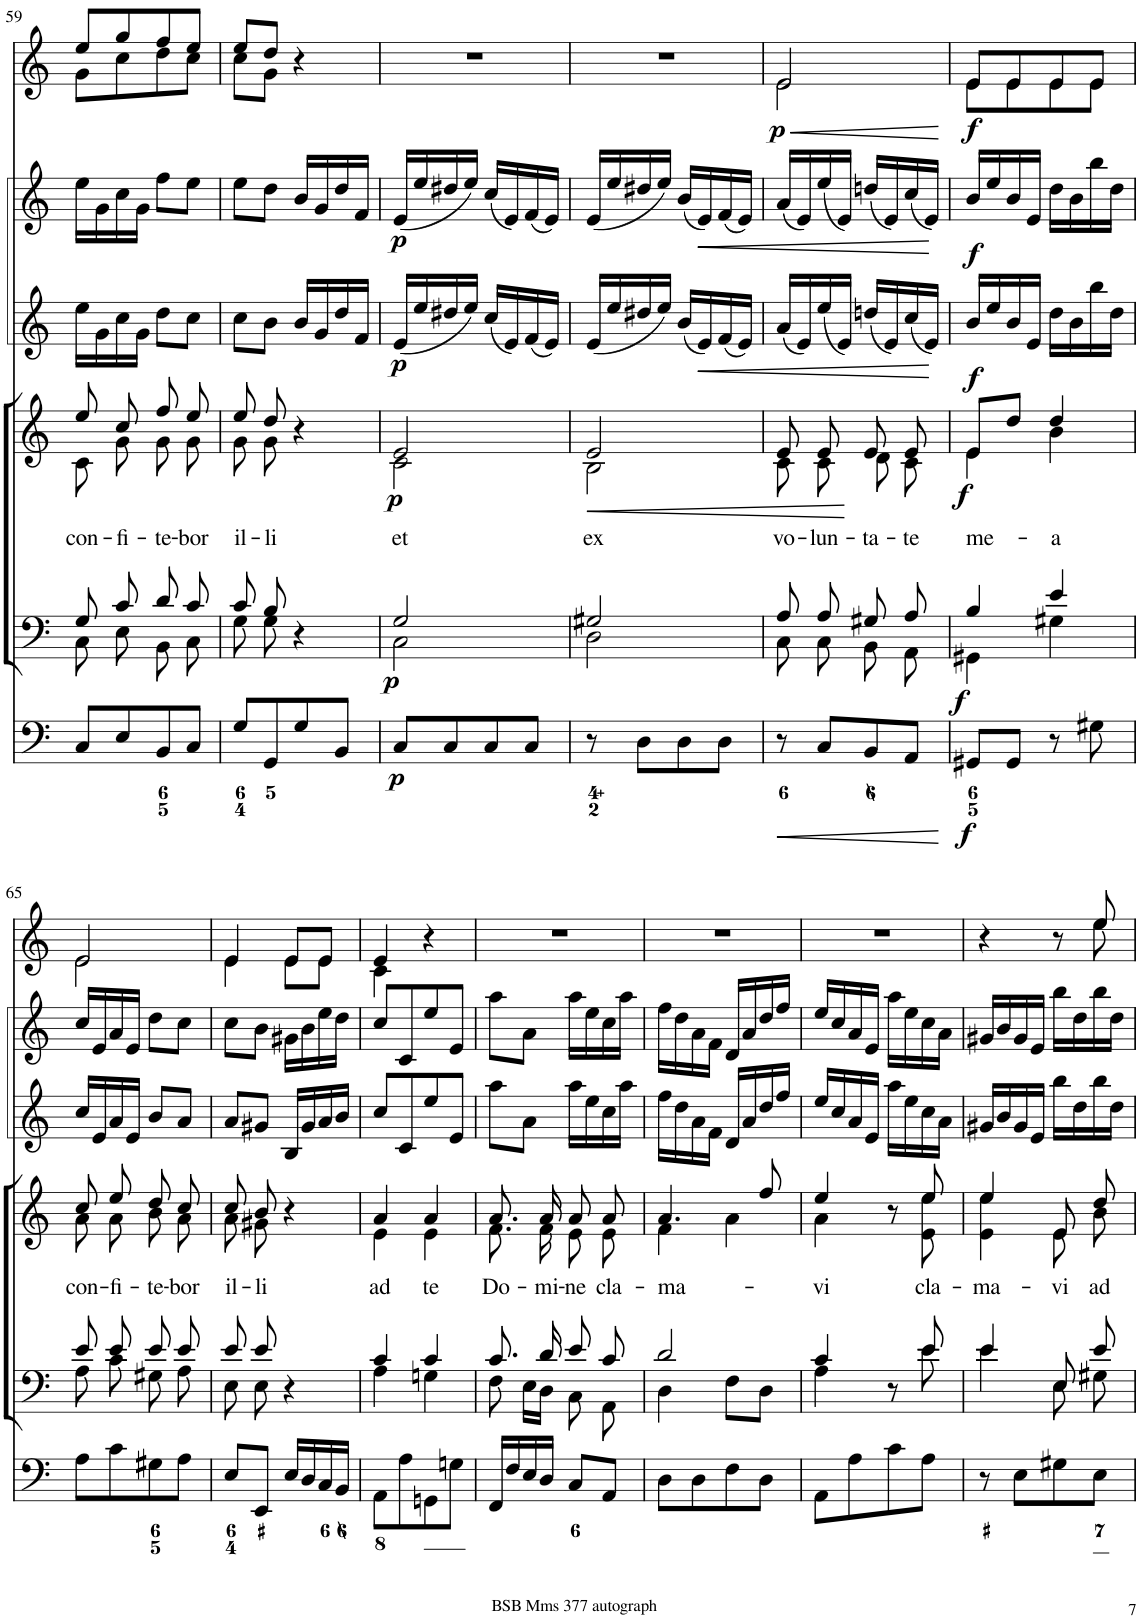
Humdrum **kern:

**kern	**dynam	**kern	**dynam	**kern	**text	**dynam	**kern	**dynam	**kern	**dynam	**kern	**dynam
*part6	*part6	*part5	*part5	*part4	*part4	*part4	*part3	*part3	*part2	*part2	*part1	*part1
*staff6	*staff6	*staff5	*staff5	*staff4	*staff4	*staff4	*staff3	*staff3	*staff2	*staff2	*staff1	*staff1
*I"Organ	*	*I"Voice	*	*I"Voice	*	*	*I"Violin	*	*I"Violini	*	*I"Clarini in C	*
*	*	*	*	*	*	*	*I'Vln	*	*I'Vln	*	*	*
!!LO:PB:g=z
*clefF4	*	*clefF4	*	*clefG2	*	*	*clefG2	*	*clefG2	*	*clefG2	*
*k[]	*	*k[]	*	*k[]	*	*	*k[]	*	*k[]	*	*k[]	*
*M2/4	*	*M2/4	*	*M2/4	*	*	*M2/4	*	*M2/4	*	*M2/4	*
=59	=59	=59	=59	=59	=59	=59	=59	=59	=59	=59	=59	=59
*	*	*^	*	*	*	*	*	*	*	*	*	*
!	!	!	!	!	!	!LO:LY:b	!	!	!	!	!	!	!
*	*	*	*	*	*^	*	*	*	*	*	*	*^	*
8C/L	.	8G/	8C\	.	8ee/	8c\	con-	.	16ee\LL	.	16ee\LL	.	8ee/L	8g\L	.
.	.	.	.	.	.	.	.	.	16g\	.	16g\	.	.	.	.
!	!	!	!	!	!	!	!LO:LY:b	!	!	!	!	!	!	!	!
8E/	.	8c/	8E\	.	8cc/	8g\	-fi-	.	16cc\	.	16cc\	.	8gg/	8cc\	.
.	.	.	.	.	.	.	.	.	16g\JJ	.	16g\JJ	.	.	.	.
!	!	!	!	!	!	!	!LO:LY:b	!	!	!	!	!	!	!	!
8BB/	.	8d/	8BB\	.	8ff/	8g\	-te-	.	8dd\L	.	8ff\L	.	8ff/	8dd\	.
!	!	!	!	!	!	!	!LO:LY:b	!	!	!	!	!	!	!	!
8C/J	.	8c/	8C\	.	8ee/	8g\	-bor	.	8cc\J	.	8ee\J	.	8ee/J	8cc\J	.
=60	=60	=60	=60	=60	=60	=60	=60	=60	=60	=60	=60	=60	=60	=60	=60
!	!	!	!	!	!	!	!LO:LY:b	!	!	!	!	!	!	!	!
8G/L	.	8c/	8G\	.	8ee/	8g\	il-	.	8cc\L	.	8ee\L	.	8ee/L	8cc\L	.
!	!	!	!	!	!	!	!LO:LY:b	!	!	!	!	!	!	!	!
8GG/	.	8B/	8G\	.	8dd/	8g\	-li	.	8b\J	.	8dd\J	.	8dd/J	8g\J	.
8G/	.	4r	4ryy	.	4r	4ryy	.	.	16b/LL	.	16b/LL	.	4r	4ryy	.
.	.	.	.	.	.	.	.	.	16g/	.	16g/	.	.	.	.
8BB/J	.	.	.	.	.	.	.	.	16dd/	.	16dd/	.	.	.	.
.	.	.	.	.	.	.	.	.	16f/JJ	.	16f/JJ	.	.	.	.
*	*	*	*	*	*	*	*	*	*	*	*	*	*v	*v	*
=61	=61	=61	=61	=61	=61	=61	=61	=61	=61	=61	=61	=61	=61	=61
!	!LO:DY:b	!	!	!LO:DY:b	!	!	!LO:LY:b	!LO:DY:b	!	!LO:DY:b	!	!LO:DY:b	!	!
8C/L	p	2G/	2C\	p	2e/	2c\	et	p	(16e/LL	p	(16e/LL	p	2r	.
.	.	.	.	.	.	.	.	.	16ee/	.	16ee/	.	.	.
8C/	.	.	.	.	.	.	.	.	16dd#X/	.	16dd#X/	.	.	.
.	.	.	.	.	.	.	.	.	16ee/JJ)	.	16ee/JJ)	.	.	.
8C/	.	.	.	.	.	.	.	.	(16cc/LL	.	(16cc/LL	.	.	.
.	.	.	.	.	.	.	.	.	16e/)	.	16e/)	.	.	.
8C/J	.	.	.	.	.	.	.	.	(16f/	.	(16f/	.	.	.
.	.	.	.	.	.	.	.	.	16e/JJ)	.	16e/JJ)	.	.	.
=62	=62	=62	=62	=62	=62	=62	=62	=62	=62	=62	=62	=62	=62	=62
!	!	!	!	!	!	!	!LO:LY:b	!LO:HP:b	!	!	!	!	!	!
8r	.	2G#X/	2D\	.	2e/	2B\	ex	<	(16e/LL	.	(16e/LL	.	2r	.
.	.	.	.	.	.	.	.	.	16ee/	.	16ee/	.	.	.
8D\L	.	.	.	.	.	.	.	.	16dd#X/	.	16dd#X/	.	.	.
.	.	.	.	.	.	.	.	.	16ee/JJ)	.	16ee/JJ)	.	.	.
8D\	.	.	.	.	.	.	.	.	(16b/LL	.	(16b/LL	.	.	.
!	!	!	!	!	!	!	!	!	!	!LO:HP:b	!	!LO:HP:b	!	!
.	.	.	.	.	.	.	.	.	16e/)	<	16e/)	<	.	.
8D\J	.	.	.	.	.	.	.	.	(16f/	.	(16f/	.	.	.
.	.	.	.	.	.	.	.	.	16e/JJ)	.	16e/JJ)	.	.	.
*	*	*v	*v	*	*	*	*	*	*	*	*	*	*	*
*	*	*	*	*v	*v	*	*	*	*	*	*	*	*
.	.	.	.	.	.	[	.	[	.	[	.	.
=63	=63	=63	=63	=63	=63	=63	=63	=63	=63	=63	=63	=63
!	!LO:HP:b	!	!	!	!LO:LY:b	!	!	!	!	!	!	!LO:HP:b
*	*	*^	*	*^	*	*	*	*	*	*	*^	*
!	!	!	!	!	!	!	!	!	!	!	!	!	!	!	!LO:DY:n=1:b
8r	<	8A/	8C\	.	8e/	8c\	vo-	.	(16a/LL	.	(16a/LL	.	2e/	2e\	< p
.	.	.	.	.	.	.	.	.	16e/)	.	16e/)	.	.	.	.
!	!	!	!	!	!	!	!LO:LY:b	!	!	!	!	!	!	!	!
8C/L	.	8A/	8C\	.	8e/	8c\	-lun-	.	(16ee/	.	(16ee/	.	.	.	.
.	.	.	.	.	.	.	.	.	16e/JJ)	.	16e/JJ)	.	.	.	.
!	!	!	!	!	!	!	!LO:LY:b	!	!	!	!	!	!	!	!
8BB/	.	8G#X/	8BB\	.	8e/	8d\	-ta-	.	(16ddn/LL	.	(16ddn/LL	.	.	.	.
.	.	.	.	.	.	.	.	.	16e/)	.	16e/)	.	.	.	.
!	!	!	!	!	!	!	!LO:LY:b	!	!	!	!	!	!	!	!
8AA/J	.	8A/	8AA\	.	8e/	8c\	-te	.	(16cc/	.	(16cc/	.	.	.	.
.	.	.	.	.	.	.	.	.	16e/JJ)	.	16e/JJ)	.	.	.	.
*	*	*v	*v	*	*	*	*	*	*	*	*	*	*v	*v	*
*	*	*	*	*v	*v	*	*	*	*	*	*	*	*
.	[	.	.	.	.	.	.	.	.	.	.	[
=64	=64	=64	=64	=64	=64	=64	=64	=64	=64	=64	=64	=64
*	*	*^	*	*	*	*	*	*	*	*	*	*
!	!LO:DY:b	!	!	!LO:DY:b	!	!LO:LY:b	!LO:DY:b	!	!LO:DY:b	!	!LO:DY:b	!	!LO:DY:b
*	*	*	*	*	*^	*	*	*	*	*	*	*^	*
8GG#X/L	f	4B/	4GG#X\	f	8e/L	4e\	me-	f	16b/LL	f	16b/LL	f	8e/L	8e\L	f
.	.	.	.	.	.	.	.	.	16ee/	.	16ee/	.	.	.	.
8GG#/J	.	.	.	.	8dd/J	.	.	.	16b/	.	16b/	.	8e/	8e\	.
.	.	.	.	.	.	.	.	.	16e/JJ	.	16e/JJ	.	.	.	.
!	!	!	!	!	!	!	!LO:LY:b	!	!	!	!	!	!	!	!
8r	.	4e/	4G#X\	.	4dd/	4b\	-a	.	16dd\LL	.	16dd\LL	.	8e/	8e\	.
.	.	.	.	.	.	.	.	.	16b\	.	16b\	.	.	.	.
8G#X\	.	.	.	.	.	.	.	.	16bb\	.	16bb\	.	8e/J	8e\J	.
.	.	.	.	.	.	.	.	.	16dd\JJ	.	16dd\JJ	.	.	.	.
!!LO:LB:g=z	!!
=65	=65	=65	=65	=65	=65	=65	=65	=65	=65	=65	=65	=65	=65	=65	=65
!	!	!	!	!	!	!	!LO:LY:b	!	!	!	!	!	!	!	!
8A\L	.	8e/	8A\	.	8cc/	8a\	con-	.	16cc/LL	.	16cc/LL	.	2e/	2e\	.
.	.	.	.	.	.	.	.	.	16e/	.	16e/	.	.	.	.
!	!	!	!	!	!	!	!LO:LY:b	!	!	!	!	!	!	!	!
8c\	.	8e/	8c\	.	8ee/	8a\	-fi-	.	16a/	.	16a/	.	.	.	.
.	.	.	.	.	.	.	.	.	16e/JJ	.	16e/JJ	.	.	.	.
!	!	!	!	!	!	!	!LO:LY:b	!	!	!	!	!	!	!	!
8G#X\	.	8e/	8G#X\	.	8dd/	8b\	-te-	.	8b/L	.	8dd\L	.	.	.	.
!	!	!	!	!	!	!	!LO:LY:b	!	!	!	!	!	!	!	!
8A\J	.	8e/	8A\	.	8cc/	8a\	-bor	.	8a/J	.	8cc\J	.	.	.	.
=66	=66	=66	=66	=66	=66	=66	=66	=66	=66	=66	=66	=66	=66	=66	=66
!	!	!	!	!	!	!	!LO:LY:b	!	!	!	!	!	!	!	!
8E/L	.	8e/	8E\	.	8cc/	8a\	il-	.	8a/L	.	8cc\L	.	4e/	4e\	.
!	!	!	!	!	!	!	!LO:LY:b	!	!	!	!	!	!	!	!
8EE/J	.	8e/	8E\	.	8b/	8g#X\	-li	.	8g#X/J	.	8b\J	.	.	.	.
16E/LL	.	4r	4ryy	.	4r	4ryy	.	.	16B/LL	.	16g#X\LL	.	8e/L	8e\L	.
16D/	.	.	.	.	.	.	.	.	16g#/	.	16b\	.	.	.	.
16C/	.	.	.	.	.	.	.	.	16a/	.	16ee\	.	8e/J	8e\J	.
16BB/JJ	.	.	.	.	.	.	.	.	16b/JJ	.	16dd\JJ	.	.	.	.
=67	=67	=67	=67	=67	=67	=67	=67	=67	=67	=67	=67	=67	=67	=67	=67
!	!	!	!	!	!	!	!LO:LY:b	!	!	!	!	!	!	!	!
8AA\L	.	4c/	4A\	.	4a/	4e\	ad	.	8cc/L	.	8cc/L	.	4e/	4c\	.
8A\	.	.	.	.	.	.	.	.	8c/	.	8c/	.	.	.	.
!	!	!	!	!	!	!	!LO:LY:b	!	!	!	!	!	!	!	!
8GGn\	.	4c/	4Gn\	.	4a/	4e\	te	.	8ee/	.	8ee/	.	4r	4ryy	.
8Gn\J	.	.	.	.	.	.	.	.	8e/J	.	8e/J	.	.	.	.
*	*	*	*	*	*	*	*	*	*	*	*	*	*v	*v	*
=68	=68	=68	=68	=68	=68	=68	=68	=68	=68	=68	=68	=68	=68	=68
!	!	!	!	!	!	!	!LO:LY:b	!	!	!	!	!	!	!
16FF/LL	.	8.c/	8F\	.	8.a/	8.f\	Do-	.	8aa\L	.	8aa\L	.	2r	.
16F/	.	.	.	.	.	.	.	.	.	.	.	.	.	.
16E/	.	.	16E\LL	.	.	.	.	.	8a\J	.	8a\J	.	.	.
!	!	!	!	!	!	!	!LO:LY:b	!	!	!	!	!	!	!
16D/JJ	.	16d/	16D\JJ	.	16a/	16f\	-mi-	.	.	.	.	.	.	.
!	!	!	!	!	!	!	!LO:LY:b	!	!	!	!	!	!	!
8C/L	.	8e/	8C\	.	8a/	8e\	-ne	.	16aa\LL	.	16aa\LL	.	.	.
.	.	.	.	.	.	.	.	.	16ee\	.	16ee\	.	.	.
!	!	!	!	!	!	!	!LO:LY:b	!	!	!	!	!	!	!
8AA/J	.	8c/	8AA\	.	8a/	8e\	cla-	.	16cc\	.	16cc\	.	.	.
.	.	.	.	.	.	.	.	.	16aa\JJ	.	16aa\JJ	.	.	.
=69	=69	=69	=69	=69	=69	=69	=69	=69	=69	=69	=69	=69	=69	=69
!	!	!	!	!	!	!	!LO:LY:b	!	!	!	!	!	!	!
8D\L	.	2d/	4D\	.	4.a/	4f\	-ma-	.	16ff\LL	.	16ff\LL	.	2r	.
.	.	.	.	.	.	.	.	.	16dd\	.	16dd\	.	.	.
8D\	.	.	.	.	.	.	.	.	16a\	.	16a\	.	.	.
.	.	.	.	.	.	.	.	.	16f\JJ	.	16f\JJ	.	.	.
8F\	.	.	8F\L	.	.	4a\	.	.	16d/LL	.	16d/LL	.	.	.
.	.	.	.	.	.	.	.	.	16a/	.	16a/	.	.	.
8D\J	.	.	8D\J	.	8ff/	.	.	.	16dd/	.	16dd/	.	.	.
.	.	.	.	.	.	.	.	.	16ff/JJ	.	16ff/JJ	.	.	.
=70	=70	=70	=70	=70	=70	=70	=70	=70	=70	=70	=70	=70	=70	=70
!	!	!	!	!	!	!	!LO:LY:b	!	!	!	!	!	!	!
8AA\L	.	4c/	4A\	.	4ee/	4a\	-vi	.	16ee/LL	.	16ee/LL	.	2r	.
.	.	.	.	.	.	.	.	.	16cc/	.	16cc/	.	.	.
8A\	.	.	.	.	.	.	.	.	16a/	.	16a/	.	.	.
.	.	.	.	.	.	.	.	.	16e/JJ	.	16e/JJ	.	.	.
8c\	.	8r	8ryy	.	8r	8ryy	.	.	16aa\LL	.	16aa\LL	.	.	.
.	.	.	.	.	.	.	.	.	16ee\	.	16ee\	.	.	.
!	!	!	!	!	!	!	!LO:LY:b	!	!	!	!	!	!	!
8A\J	.	8e/	8e\	.	8ee/	8e\ 8ee\	cla-	.	16cc\	.	16cc\	.	.	.
.	.	.	.	.	.	.	.	.	16a\JJ	.	16a\JJ	.	.	.
=71	=71	=71	=71	=71	=71	=71	=71	=71	=71	=71	=71	=71	=71	=71
!	!	!	!	!	!	!	!LO:LY:b	!	!	!	!	!	!	!
*	*	*	*	*	*	*	*	*	*	*	*	*	*^	*
8r	.	4e/	4e\	.	4ee/	4e\ 4ee\	-ma-	.	16g#X/LL	.	16g#X/LL	.	4r	4.ryy	.
.	.	.	.	.	.	.	.	.	16b/	.	16b/	.	.	.	.
8E\L	.	.	.	.	.	.	.	.	16g#/	.	16g#/	.	.	.	.
.	.	.	.	.	.	.	.	.	16e/JJ	.	16e/JJ	.	.	.	.
!	!	!	!	!	!	!	!LO:LY:b	!	!	!	!	!	!	!	!
8G#X\	.	8E/	8E\	.	8e/	8e\	-vi	.	16bb\LL	.	16bb\LL	.	8r	.	.
.	.	.	.	.	.	.	.	.	16dd\	.	16dd\	.	.	.	.
!	!	!	!	!	!	!	!LO:LY:b	!	!	!	!	!	!	!	!
8E\J	.	8e/	8G#X\	.	8dd/	8b\	ad	.	16bb\	.	16bb\	.	8ee/	8ee\	.
.	.	.	.	.	.	.	.	.	16dd\JJ	.	16dd\JJ	.	.	.	.
*	*	*v	*v	*	*	*	*	*	*	*	*	*	*v	*v	*
*	*	*	*	*v	*v	*	*	*	*	*	*	*	*
=	=	=	=	=	=	=	=	=	=	=	=	=
*-	*-	*-	*-	*-	*-	*-	*-	*-	*-	*-	*-	*-
